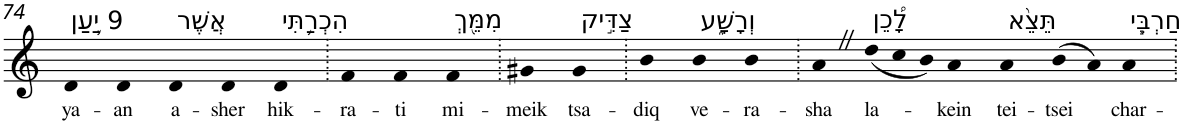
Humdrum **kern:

**kern	**text
*part1	*part1
*staff1	*staff1
*I"Piano	*
*I'Pno	*
!!LO:PB:g=z
*clefG2	*
*k[]	*
=74	=74
!LO:TX:a:t=9 יַ֛עַן	!
!	!LO:LY:b
4d	ya-
!	!LO:LY:b
4d	-an
!LO:TX:a:t=אֲשֶׁר	!
!	!LO:LY:b
4d	a-
!	!LO:LY:b
4d	-sher
!LO:TX:a:t=הִכְרַ֥תִּי	!
!	!LO:LY:b
4d	hik-
=75.	=75.
!	!LO:LY:b
4f	-ra-
!	!LO:LY:b
4f	-ti
!LO:TX:a:t=מִמֵּ֖ךְ	!
!	!LO:LY:b
4f	mi-
=76.	=76.
!	!LO:LY:b
4g#X	-meik
!LO:TX:a:t=צַדִּ֣יק	!
!	!LO:LY:b
4g#	tsa-
=77.	=77.
!	!LO:LY:b
4b	-diq
!LO:TX:a:t=וְרָשָׁ֑ע	!
!	!LO:LY:b
4b	ve-
!	!LO:LY:b
4b	-ra-
=78.	=78.
!	!LO:LY:b
4aZ	-sha
*Xtuplet	*
!LO:TX:a:t=לָ֠כֵן	!
!	!LO:LY:b
(<12dd	la-
12cc	.
12b)	.
!	!LO:LY:b
4a	-kein
!LO:TX:a:t=תֵּצֵ֨א	!
!	!LO:LY:b
4a	tei-
!	!LO:LY:b
(>8b	-tsei
8a)	.
!LO:TX:a:t=חַרְבִּ֧י	!
!	!LO:LY:b
4a	char-
=.	=.
*-	*-
